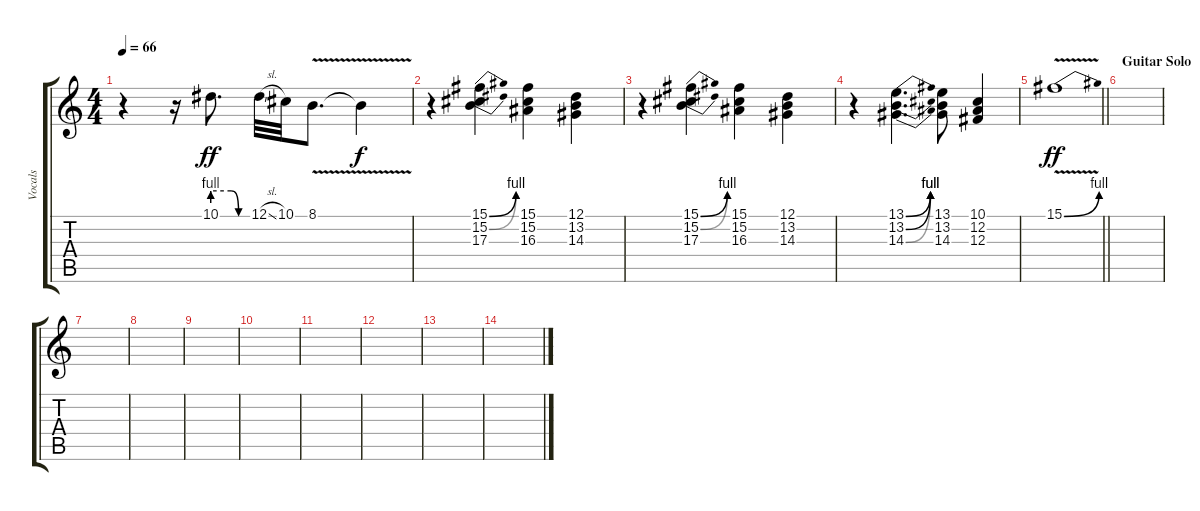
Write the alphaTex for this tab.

\track ("Vocals" "Vocals") {instrument lead2sawtooth}
\staff {score tabs}
\tuning (Eb4 Bb3 Gb3 Db3 Ab2 Eb2) {hide}
\ts (4 4)
\tempo 66
\clef g2
\ks c
r.4{dy f} r.16 10.1{be (custom 0 4 32 4 45 0 60 0)}.8{d dy ff} 12.1{sl}.32 10.1.32 8.1{v}.8{d} 8.1{t}.4{dy f} |
r.4 (15.1{be (bend 0 0 60 4)} 15.2{be (bend 0 0 60 4)} 17.3).4 (15.1 15.2 16.3).4 (12.1 13.2 14.3).4 |
r.4 (15.1{be (bend 0 0 60 4)} 15.2{be (bend 0 0 60 4)} 17.3).4 (15.1 15.2 16.3).4 (12.1 13.2 14.3).4 |
r.4 (13.1{be (bend 0 0 60 4)} 13.2{be (bend 0 0 60 4)} 14.3{be (bend 0 0 60 4)}).4{d} (13.1 13.2 14.3).8 (10.1 12.2 12.3).4 |
\barLineRight lightlight
15.1{be (bend 0 0 60 4) v}.1{dy ff} |
\section ("" "Guitar Solo")
|
|
|
|
|
|
|
|
\section ("" "")
